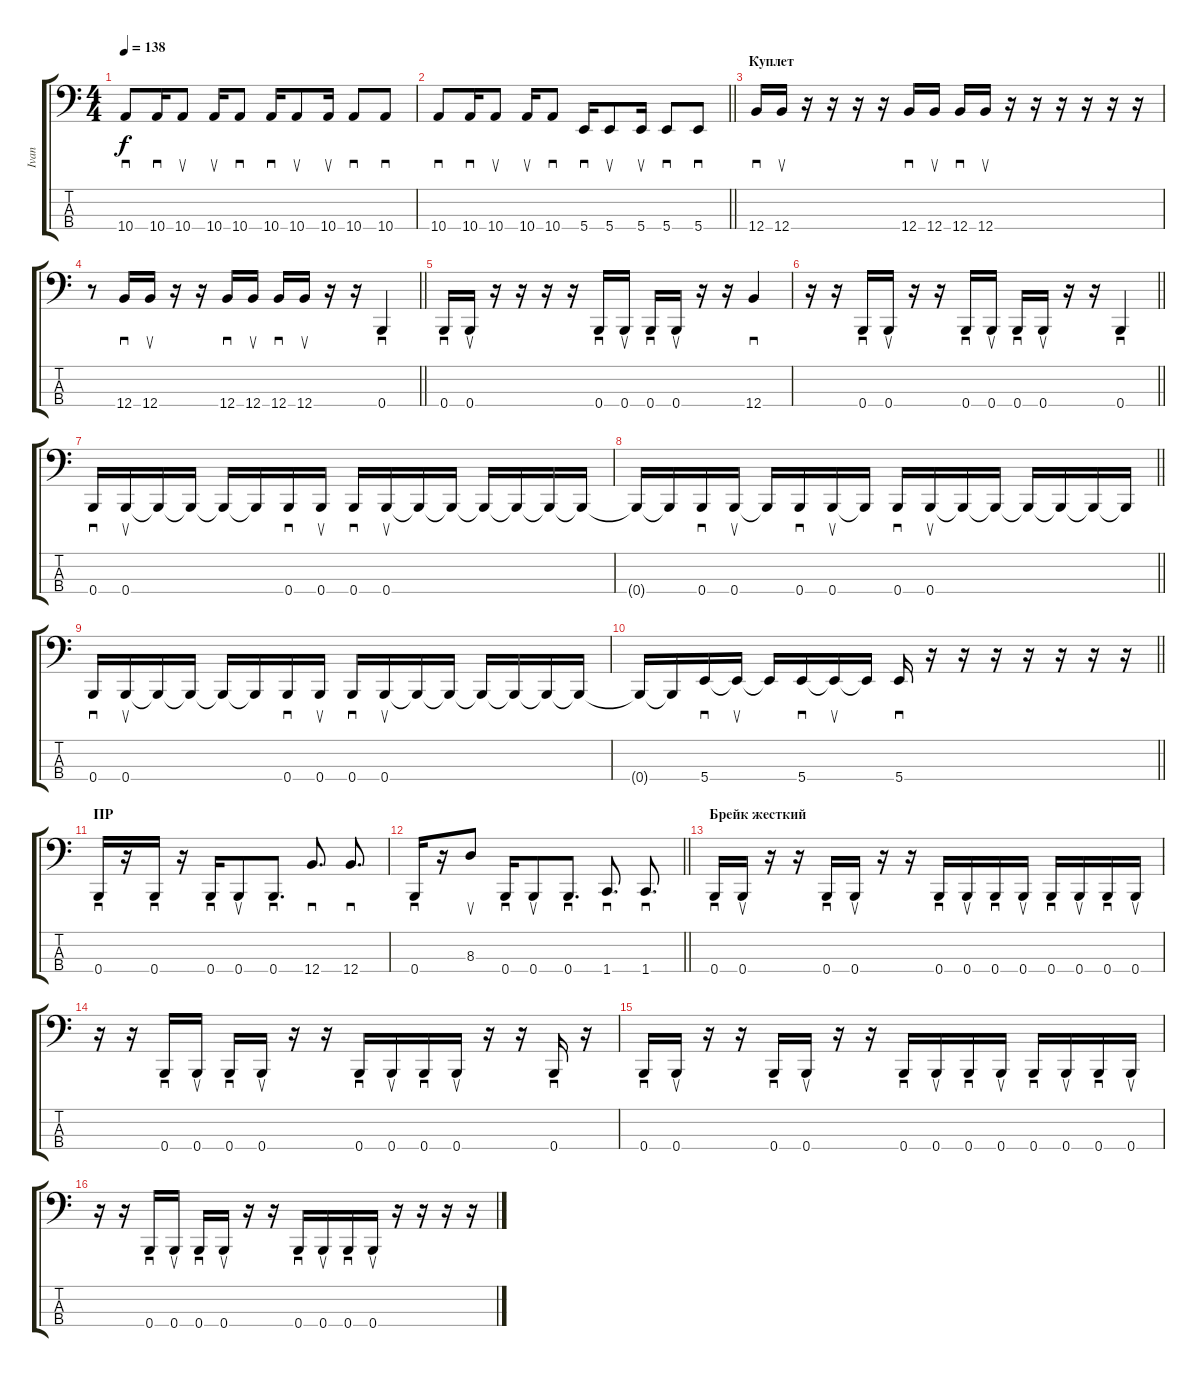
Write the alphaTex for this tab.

\track ("Ivan" "Ivan") {instrument electricbasspick}
\staff {score tabs}
\tuning (E2 B1 Gb1 B0) {hide}
\ts (4 4)
\tempo 138
\clef f4
\ks c
10.4.8{sd dy f} 10.4.16{sd} 10.4.8{su} 10.4.16{su} 10.4.8{sd} 10.4.16{sd} 10.4.8{su} 10.4.16{su} 10.4.8{sd} 10.4.8{sd} |
\barLineRight lightlight
10.4.8{sd} 10.4.16{sd} 10.4.8{su} 10.4.16{su} 10.4.8{sd} 5.4.16{sd} 5.4.8{su} 5.4.16{su} 5.4.8{sd} 5.4.8{sd} |
\section ("" "Куплет")
12.4.16{sd} 12.4.16{su} r.16 r.16 r.16 r.16 12.4.16{sd} 12.4.16{su} 12.4.16{sd} 12.4.16{su} r.16 r.16 r.16 r.16 r.16 r.16 |
\barLineRight lightlight
r.8 12.4.16{sd} 12.4.16{su} r.16 r.16 12.4.16{sd} 12.4.16{su} 12.4.16{sd} 12.4.16{su} r.16 r.16 0.4.4{sd} |
0.4.16{sd} 0.4.16{su} r.16 r.16 r.16 r.16 0.4.16{sd} 0.4.16{su} 0.4.16{sd} 0.4.16{su} r.16 r.16 12.4.4{sd} |
\barLineRight lightlight
r.16 r.16 0.4.16{sd} 0.4.16{su} r.16 r.16 0.4.16{sd} 0.4.16{su} 0.4.16{sd} 0.4.16{su} r.16 r.16 0.4.4{sd} |
0.4.16{sd} 0.4.16{su} 0.4{t}.16 0.4{t}.16 0.4{t}.16 0.4{t}.16 0.4.16{sd} 0.4.16{su} 0.4.16{sd} 0.4.16{su} 0.4{t}.16 0.4{t}.16 0.4{t}.16 0.4{t}.16 0.4{t}.16 0.4{t}.16 |
\barLineRight lightlight
0.4{t}.16 0.4{t}.16 0.4.16{sd} 0.4.16{su} 0.4{t}.16 0.4.16{sd} 0.4.16{su} 0.4{t}.16 0.4.16{sd} 0.4.16{su} 0.4{t}.16 0.4{t}.16 0.4{t}.16 0.4{t}.16 0.4{t}.16 0.4{t}.16 |
0.4.16{sd} 0.4.16{su} 0.4{t}.16 0.4{t}.16 0.4{t}.16 0.4{t}.16 0.4.16{sd} 0.4.16{su} 0.4.16{sd} 0.4.16{su} 0.4{t}.16 0.4{t}.16 0.4{t}.16 0.4{t}.16 0.4{t}.16 0.4{t}.16 |
\barLineRight lightlight
0.4{t}.16 0.4{t}.16 5.4.16{sd} 5.4{t}.16{su} 5.4{t}.16 5.4.16{sd} 5.4{t}.16{su} 5.4{t}.16 5.4.16{sd} r.16 r.16 r.16 r.16 r.16 r.16 r.16 |
\section ("" "ПР")
0.4.16{sd} r.16 0.4.16{sd} r.16 0.4.16{sd} 0.4.8{su} 0.4.8{d sd} 12.4.8{d sd} 12.4.8{d sd} |
\barLineRight lightlight
0.4.16{sd} r.16 8.3.8{su} 0.4.16{sd} 0.4.8{su} 0.4.8{d sd} 1.4.8{d sd} 1.4.8{d sd} |
\section ("" "Брейк жесткий")
0.4.16{sd} 0.4.16{su} r.16 r.16 0.4.16{sd} 0.4.16{su} r.16 r.16 0.4.16{sd} 0.4.16{su} 0.4.16{sd} 0.4.16{su} 0.4.16{sd} 0.4.16{su} 0.4.16{sd} 0.4.16{su} |
r.16 r.16 0.4.16{sd} 0.4.16{su} 0.4.16{sd} 0.4.16{su} r.16 r.16 0.4.16{sd} 0.4.16{su} 0.4.16{sd} 0.4.16{su} r.16 r.16 0.4.16{sd} r.16 |
0.4.16{sd} 0.4.16{su} r.16 r.16 0.4.16{sd} 0.4.16{su} r.16 r.16 0.4.16{sd} 0.4.16{su} 0.4.16{sd} 0.4.16{su} 0.4.16{sd} 0.4.16{su} 0.4.16{sd} 0.4.16{su} |
r.16 r.16 0.4.16{sd} 0.4.16{su} 0.4.16{sd} 0.4.16{su} r.16 r.16 0.4.16{sd} 0.4.16{su} 0.4.16{sd} 0.4.16{su} r.16 r.16 r.16 r.16
